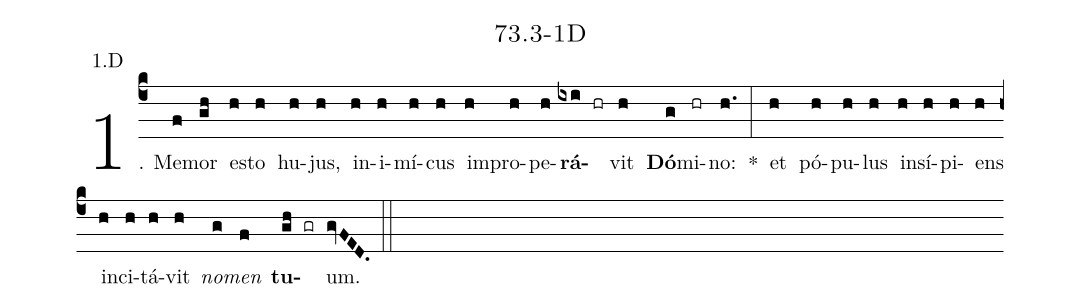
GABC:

name: 73.3-1D;
annotation: 1.D;
%%
(c4)1. Me(f)mor(gh) es(h)to(h) hu(h)jus,(h) in(h)i(h)mí(h)cus(h) im(h)pro(h)pe(h)<b>rá</b>(ixi hr)vit(h) <b>Dó</b>(g)mi(hr)no:(h.) *(:) et(h) pó(h)pu(h)lus(h) in(h)sí(h)pi(h)ens(h) in(h)ci(h)tá(h)vit(h) <i>no</i>(g)<i>men</i>(f) <b>tu</b>(gh gr)um.(gvFED.) (::)


%E(h) u(h) o(g) u(f) a(gh) e.(gvFED.) (::)
